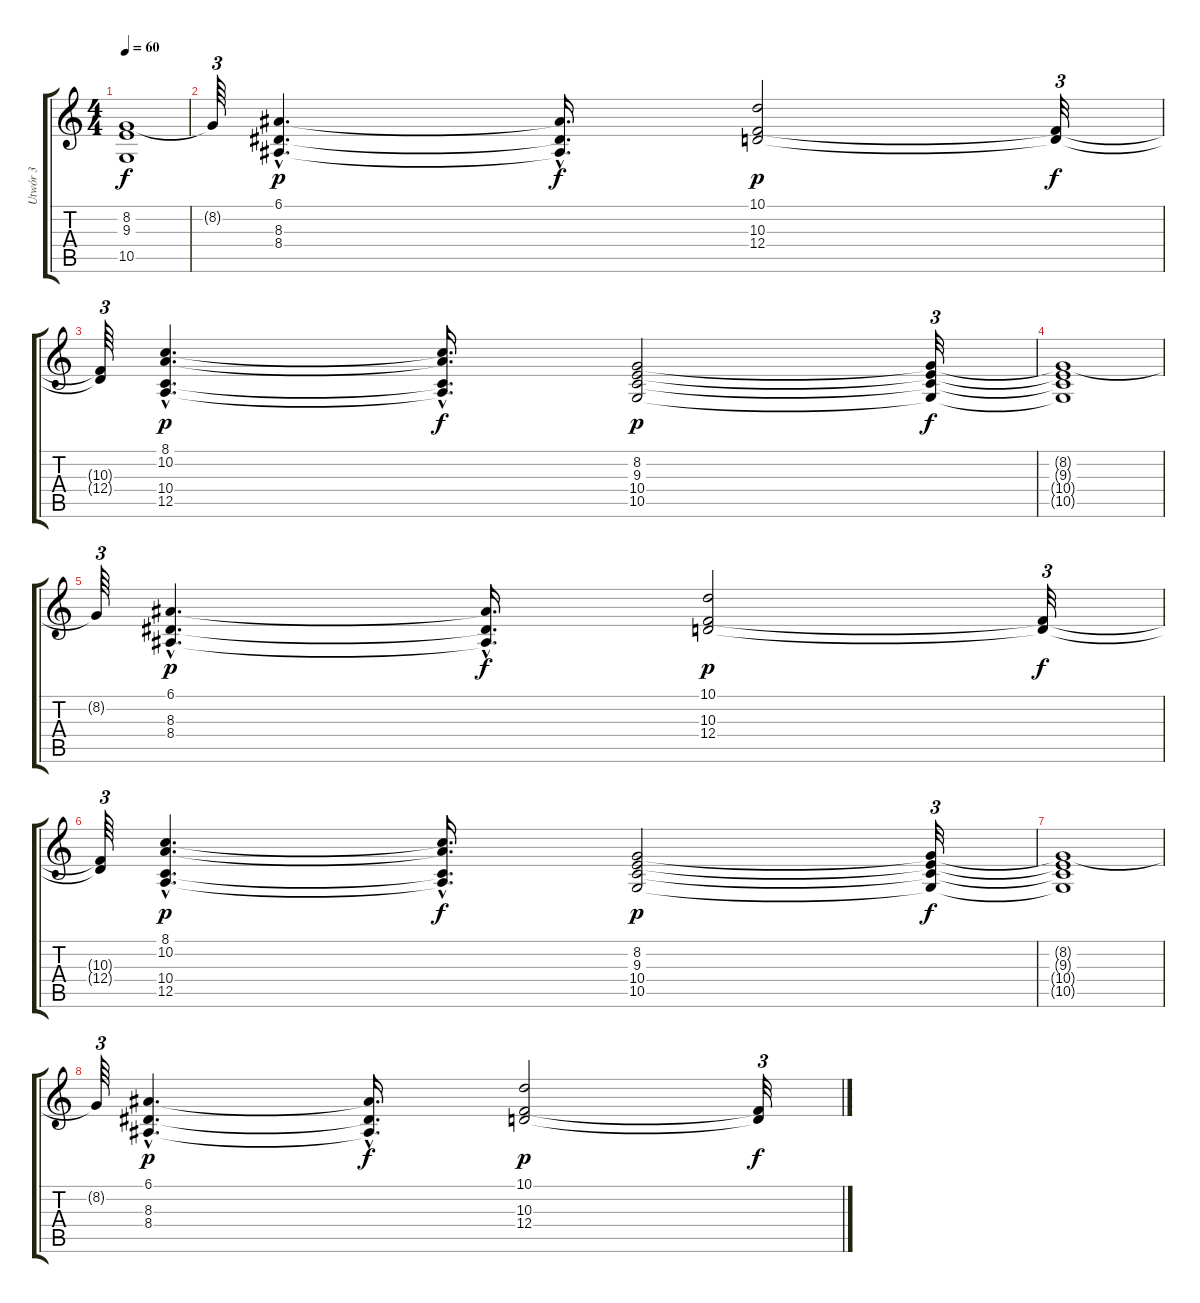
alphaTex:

\track ("Utwór 3" "Utwór 3") {instrument stringensemble2}
\staff {score tabs}
\tuning (E4 B3 G3 D3 A2 E2) {hide}
\ts (4 4)
\tempo 60
\clef g2
\ks c
(8.2{t} 9.3{t} 10.5{t}).1{dy f} |
8.2{t}.64{tu (3 2)} (6.1{hac} 8.3{hac} 8.4{hac}).4{d dy p} (6.1{hac t} 8.3{hac t} 8.4{hac t}).16{d dy f} (10.1 10.3 12.4).2{dy p} (10.3{t} 12.4{t}).32{tu (3 2) dy f} |
(10.3{t} 12.4{t}).64{tu (3 2)} (8.1{hac} 10.2{hac} 10.4{hac} 12.5{hac}).4{d dy p} (8.1{hac t} 10.2{hac t} 10.4{hac t} 12.5{hac t}).16{d dy f} (8.2 9.3 10.4 10.5).2{dy p} (8.2{t} 9.3{t} 10.4{t} 10.5{t}).32{tu (3 2) dy f} |
(8.2{t} 9.3{t} 10.4{t} 10.5{t}).1 |
8.2{t}.64{tu (3 2)} (6.1{hac} 8.3{hac} 8.4{hac}).4{d dy p} (6.1{hac t} 8.3{hac t} 8.4{hac t}).16{d dy f} (10.1 10.3 12.4).2{dy p} (10.3{t} 12.4{t}).32{tu (3 2) dy f} |
(10.3{t} 12.4{t}).64{tu (3 2)} (8.1{hac} 10.2{hac} 10.4{hac} 12.5{hac}).4{d dy p} (8.1{hac t} 10.2{hac t} 10.4{hac t} 12.5{hac t}).16{d dy f} (8.2 9.3 10.4 10.5).2{dy p} (8.2{t} 9.3{t} 10.4{t} 10.5{t}).32{tu (3 2) dy f} |
(8.2{t} 9.3{t} 10.4{t} 10.5{t}).1 |
8.2{t}.64{tu (3 2)} (6.1{hac} 8.3{hac} 8.4{hac}).4{d dy p} (6.1{hac t} 8.3{hac t} 8.4{hac t}).16{d dy f} (10.1 10.3 12.4).2{dy p} (10.3{t} 12.4{t}).32{tu (3 2) dy f}
